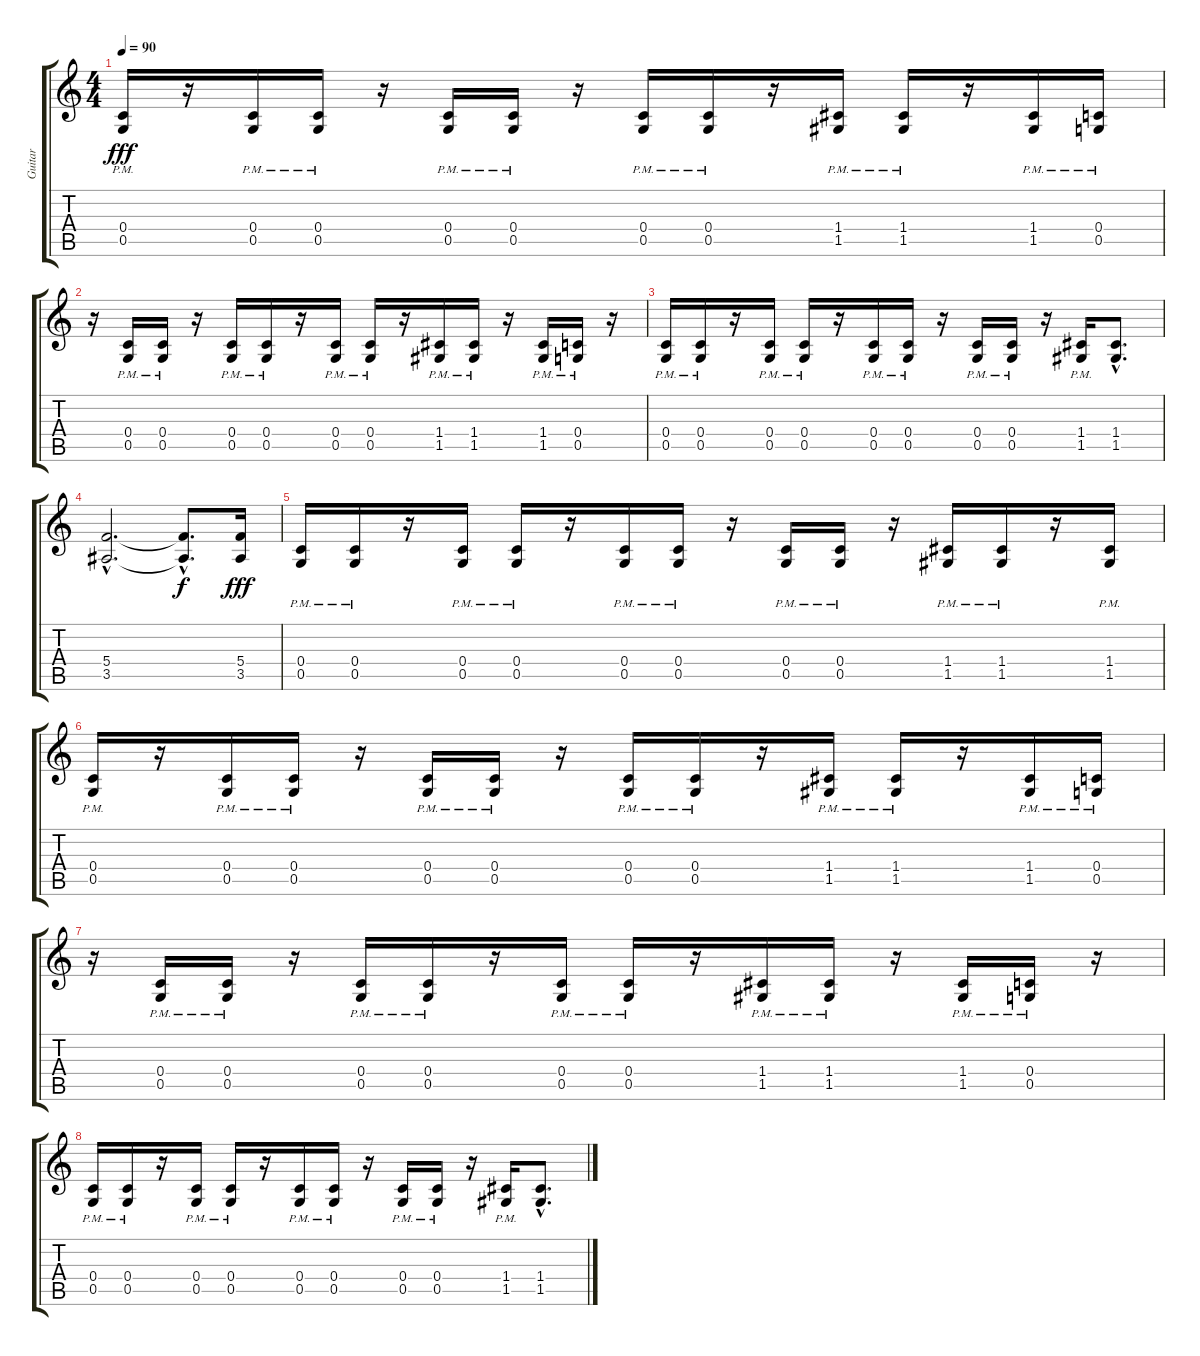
\track ("Guitar" "Guitar") {instrument distortionguitar}
\staff {score tabs}
\tuning (D4 A3 F3 C3 G2 D2) {hide}
\ts (4 4)
\tempo 90
\clef g2
\ks c
(0.4{pm} 0.5).16{dy fff} r.16 (0.4{pm} 0.5).16 (0.4{pm} 0.5).16 r.16 (0.4{pm} 0.5).16 (0.4{pm} 0.5).16 r.16 (0.4{pm} 0.5).16 (0.4{pm} 0.5).16 r.16 (1.4{pm} 1.5).16 (1.4{pm} 1.5).16 r.16 (1.4 1.5{pm}).16 (0.4 0.5{pm}).16 |
r.16 (0.4{pm} 0.5).16 (0.4{pm} 0.5).16 r.16 (0.4{pm} 0.5).16 (0.4{pm} 0.5).16 r.16 (0.4{pm} 0.5).16 (0.4{pm} 0.5).16 r.16 (1.4{pm} 1.5).16 (1.4{pm} 1.5).16 r.16 (1.4{pm} 1.5{pm}).16 (0.4{pm} 0.5{pm}).16 r.16 |
(0.4{pm} 0.5).16 (0.4{pm} 0.5).16 r.16 (0.4{pm} 0.5).16 (0.4{pm} 0.5).16 r.16 (0.4{pm} 0.5).16 (0.4{pm} 0.5).16 r.16 (0.4{pm} 0.5).16 (0.4{pm} 0.5).16 r.16 (1.4{pm} 1.5).16 (1.4{hac} 1.5{hac}).8{d} |
(5.4{hac} 3.5{hac}).2{d} (5.4{hac t} 3.5{hac t}).8{d dy f} (5.4 3.5).16{dy fff} |
(0.4{pm} 0.5).16 (0.4{pm} 0.5).16 r.16 (0.4{pm} 0.5).16 (0.4{pm} 0.5).16 r.16 (0.4{pm} 0.5).16 (0.4{pm} 0.5).16 r.16 (0.4{pm} 0.5).16 (0.4{pm} 0.5).16 r.16 (1.4{pm} 1.5).16 (1.4{pm} 1.5).16 r.16 (1.4 1.5{pm}).16 |
(0.4{pm} 0.5).16 r.16 (0.4{pm} 0.5).16 (0.4{pm} 0.5).16 r.16 (0.4{pm} 0.5).16 (0.4{pm} 0.5).16 r.16 (0.4{pm} 0.5).16 (0.4{pm} 0.5).16 r.16 (1.4{pm} 1.5).16 (1.4{pm} 1.5).16 r.16 (1.4 1.5{pm}).16 (0.4 0.5{pm}).16 |
r.16 (0.4{pm} 0.5).16 (0.4{pm} 0.5).16 r.16 (0.4{pm} 0.5).16 (0.4{pm} 0.5).16 r.16 (0.4{pm} 0.5).16 (0.4{pm} 0.5).16 r.16 (1.4{pm} 1.5).16 (1.4{pm} 1.5).16 r.16 (1.4{pm} 1.5{pm}).16 (0.4{pm} 0.5{pm}).16 r.16 |
(0.4{pm} 0.5).16 (0.4{pm} 0.5).16 r.16 (0.4{pm} 0.5).16 (0.4{pm} 0.5).16 r.16 (0.4{pm} 0.5).16 (0.4{pm} 0.5).16 r.16 (0.4{pm} 0.5).16 (0.4{pm} 0.5).16 r.16 (1.4{pm} 1.5).16 (1.4{hac} 1.5{hac}).8{d}
